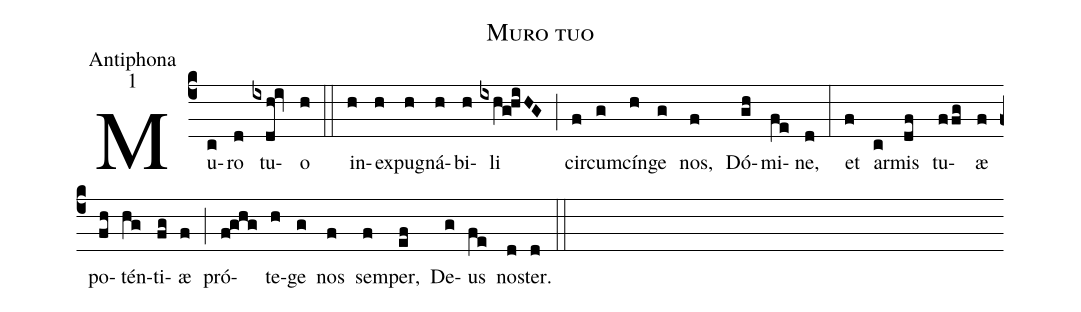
name:Muro tuo;
office-part:Antiphona;
mode:1;
%%
(c4) Mu(c)ro(d) tu(ixdh!iv)o(h) (::)
in(h)ex(h)pu(h)gná(h)bi(h)li(ixhg!hiHG) (;) cir(f)cum(g)cín(h)ge(g) nos,(f) Dó(gh)mi(fe)ne,(d) (:)
et(f) ar(c)mis(df) tu(ffg)æ(f) po(fh)tén(hg)ti(fg)æ(f) (;) pró(f!ghg)te(h)ge(g) nos(f) sem(f)per,(ef) De(g)us(fe) no(d)ster.(d) (::)
